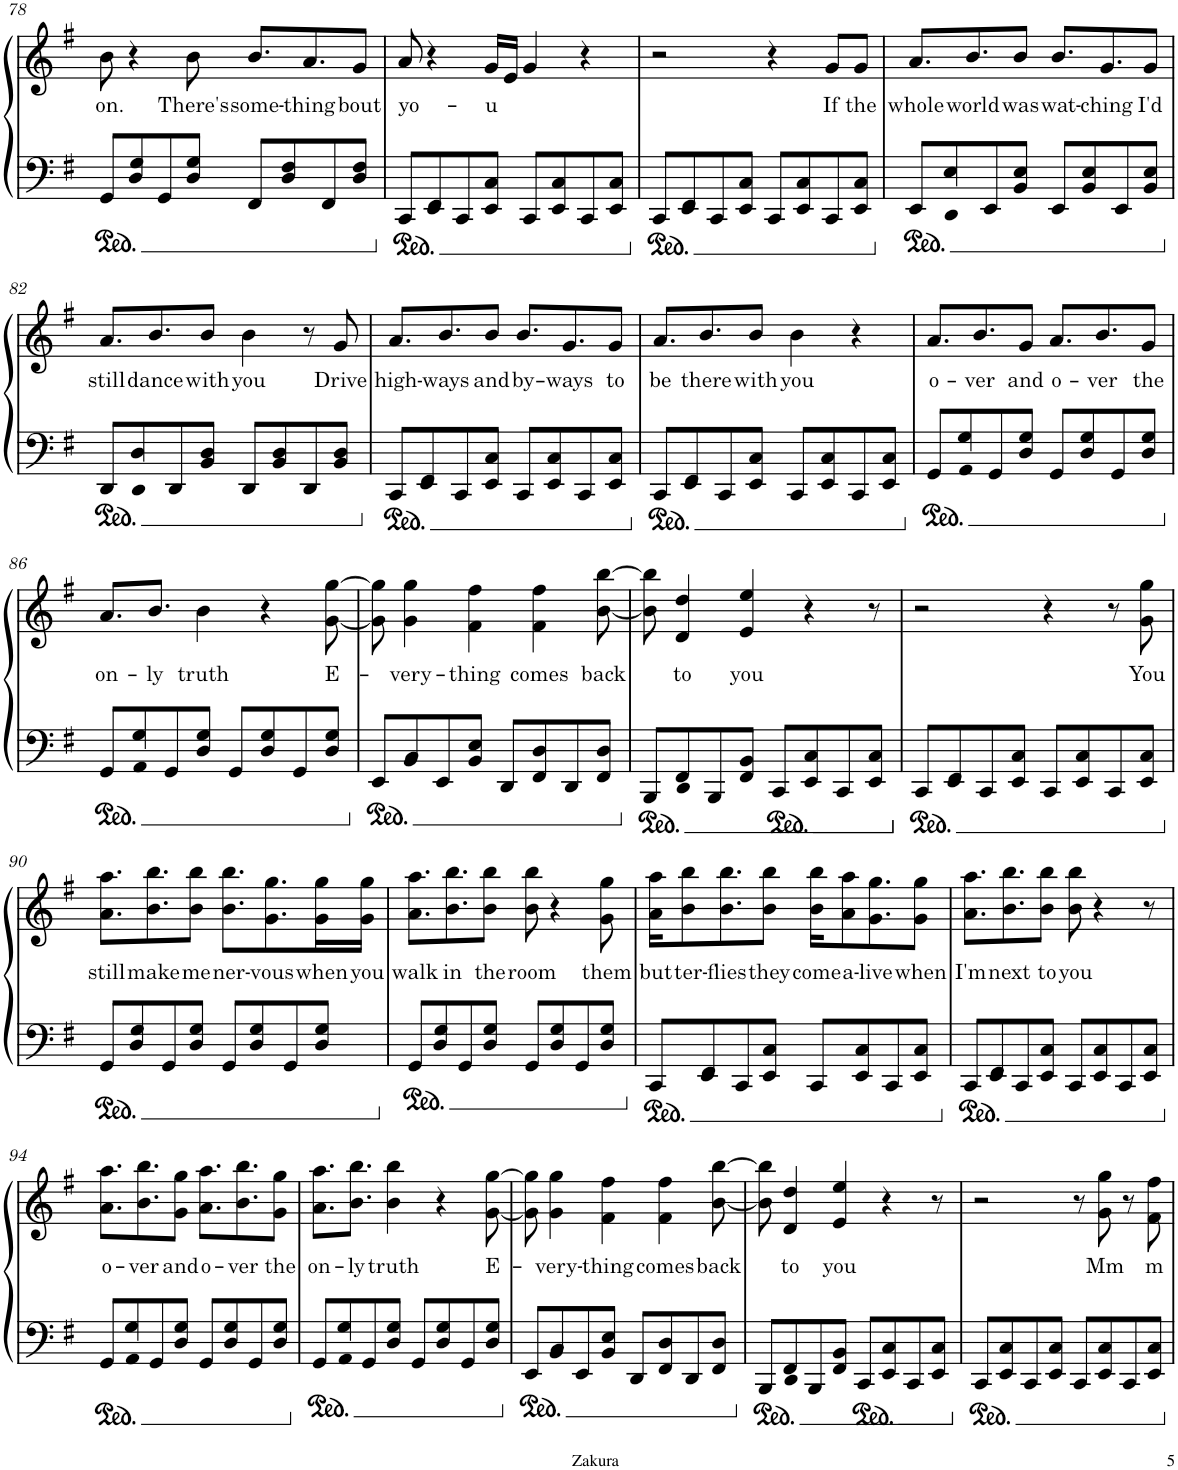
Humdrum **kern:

**kern	**kern	**text
*part1	*part1	*part1
*staff2	*staff1	*staff1
*I"Piano	*	*
*I'Pno.	*	*
!!LO:PB:g=z
*clefF4	*clefG2	*
*k[f#]	*k[f#]	*
*M4/4	*M4/4	*
=78	=78	=78
!	!	!LO:LY:b
8GG/L	8b\	on.
8D/ 8G/	4r	.
8GG/	.	.
!	!	!LO:LY:b
8D/ 8G/J	8b\	There's
!	!	!LO:LY:b
8FF#/L	8.b/L	some-
8D/ 8F#/	.	.
!	!	!LO:LY:b
.	8.a/	-thing
8FF#/	.	.
!	!	!LO:LY:b
8D/ 8F#/J	8g/J	bout
=79	=79	=79
!	!	!LO:LY:b
8CC/L	8a/	yo-
8EE/ 8C/	4r	.
8CC/	.	.
!	!	!LO:LY:b
8EE/ 8C/J	16g/LL	-u
.	16e/JJ	.
8CC/L	4g/	.
8EE/ 8C/	.	.
8CC/	4r	.
8EE/ 8C/J	.	.
=80	=80	=80
8CC/L	2r	.
8EE/ 8C/	.	.
8CC/	.	.
8EE/ 8C/J	.	.
8CC/L	4r	.
8EE/ 8C/	.	.
!	!	!LO:LY:b
8CC/	8g/L	If
!	!	!LO:LY:b
8EE/ 8C/J	8g/J	the
=81	=81	=81
!	!	!LO:LY:b
8EE/L	8.a/L	whole
8BB/ 8E/	.	.
!	!	!LO:LY:b
.	8.b/	world
8EE/	.	.
!	!	!LO:LY:b
8BB/ 8E/J	8b/J	was
!	!	!LO:LY:b
8EE/L	8.b/L	wat-
8BB/ 8E/	.	.
!	!	!LO:LY:b
.	8.g/	-ching
8EE/	.	.
!	!	!LO:LY:b
8BB/ 8E/J	8g/J	I'd
!!LO:LB:g=z
=82	=82	=82
!	!	!LO:LY:b
8DD/L	8.a/L	still
8BB/ 8D/	.	.
!	!	!LO:LY:b
.	8.b/	dance
8DD/	.	.
!	!	!LO:LY:b
8BB/ 8D/J	8b/J	with
!	!	!LO:LY:b
8DD/L	4b\	you
8BB/ 8D/	.	.
8DD/	8r	.
!	!	!LO:LY:b
8BB/ 8D/J	8g/	Drive
=83	=83	=83
!	!	!LO:LY:b
8CC/L	8.a/L	high-
8EE/ 8C/	.	.
!	!	!LO:LY:b
.	8.b/	-ways
8CC/	.	.
!	!	!LO:LY:b
8EE/ 8C/J	8b/J	and
!	!	!LO:LY:b
8CC/L	8.b/L	by-
8EE/ 8C/	.	.
!	!	!LO:LY:b
.	8.g/	-ways
8CC/	.	.
!	!	!LO:LY:b
8EE/ 8C/J	8g/J	to
=84	=84	=84
!	!	!LO:LY:b
8CC/L	8.a/L	be
8EE/ 8C/	.	.
!	!	!LO:LY:b
.	8.b/	there
8CC/	.	.
!	!	!LO:LY:b
8EE/ 8C/J	8b/J	with
!	!	!LO:LY:b
8CC/L	4b\	you
8EE/ 8C/	.	.
8CC/	4r	.
8EE/ 8C/J	.	.
=85	=85	=85
!	!	!LO:LY:b
8GG/L	8.a/L	o-
8D/ 8G/	.	.
!	!	!LO:LY:b
.	8.b/	-ver
8GG/	.	.
!	!	!LO:LY:b
8D/ 8G/J	8g/J	and
!	!	!LO:LY:b
8GG/L	8.a/L	o-
8D/ 8G/	.	.
!	!	!LO:LY:b
.	8.b/	-ver
8GG/	.	.
!	!	!LO:LY:b
8D/ 8G/J	8g/J	the
!!LO:LB:g=z
=86	=86	=86
!	!	!LO:LY:b
8GG/L	8.a/L	on-
8D/ 8G/	.	.
!	!	!LO:LY:b
.	8.b/J	-ly
8GG/	.	.
!	!	!LO:LY:b
8D/ 8G/J	4b\	truth
8GG/L	.	.
8D/ 8G/	4r	.
8GG/	.	.
!	!	!LO:LY:b
8D/ 8G/J	[8g\ [8gg\	E-
=87	=87	=87
8EE/L	8g\] 8gg\]	.
!	!	!LO:LY:b
8BB/ 8E/	4g\ 4gg\	-very-
8EE/	.	.
!	!	!LO:LY:b
8BB/ 8E/J	4f#\ 4ff#\	-thing
8DD/L	.	.
!	!	!LO:LY:b
8FF#/ 8D/	4f#\ 4ff#\	comes
8DD/	.	.
!	!	!LO:LY:b
8FF#/ 8D/J	[8b\ [8bb\	back
=88	=88	=88
8BBB/L	8b\] 8bb\]	.
!	!	!LO:LY:b
8FF#/ 8BB/	4d/ 4dd/	to
8BBB/	.	.
!	!	!LO:LY:b
8FF#/ 8BB/J	4e/ 4ee/	you
8CC/L	.	.
8EE/ 8C/	4r	.
8CC/	.	.
8EE/ 8C/J	8r	.
=89	=89	=89
8CC/L	2r	.
8EE/ 8C/	.	.
8CC/	.	.
8EE/ 8C/J	.	.
8CC/L	4r	.
8EE/ 8C/	.	.
8CC/	8r	.
!	!	!LO:LY:b
8EE/ 8C/J	8g\ 8gg\	You
!!LO:LB:g=z
=90	=90	=90
!	!	!LO:LY:b
8GG/L	8.a\ 8.aa\L	still
8D/ 8G/	.	.
!	!	!LO:LY:b
.	8.b\ 8.bb\	make
8GG/	.	.
!	!	!LO:LY:b
8D/ 8G/J	8b\ 8bb\J	me
!	!	!LO:LY:b
8GG/L	8.b\ 8.bb\L	ner-
8D/ 8G/	.	.
!	!	!LO:LY:b
.	8.g\ 8.gg\	-vous
8GG/	.	.
!	!	!LO:LY:b
8D/ 8G/J	16g\ 16gg\L	when
!	!	!LO:LY:b
.	16g\ 16gg\JJ	you
=91	=91	=91
!	!	!LO:LY:b
8GG/L	8.a\ 8.aa\L	walk
8D/ 8G/	.	.
!	!	!LO:LY:b
.	8.b\ 8.bb\	in
8GG/	.	.
!	!	!LO:LY:b
8D/ 8G/J	8b\ 8bb\J	the
!	!	!LO:LY:b
8GG/L	8b\ 8bb\	room
8D/ 8G/	4r	.
8GG/	.	.
!	!	!LO:LY:b
8D/ 8G/J	8g\ 8gg\	them
=92	=92	=92
!	!	!LO:LY:b
8CC/L	16a\ 16aa\KL	but
!	!	!LO:LY:b
.	8b\ 8bb\	ter-
8EE/ 8C/	.	.
!	!	!LO:LY:b
.	8.b\ 8.bb\	-flies
8CC/	.	.
!	!	!LO:LY:b
8EE/ 8C/J	8b\ 8bb\J	they
!	!	!LO:LY:b
8CC/L	16b\ 16bb\KL	come
!	!	!LO:LY:b
.	8a\ 8aa\	a-
8EE/ 8C/	.	.
!	!	!LO:LY:b
.	8.g\ 8.gg\	-live
8CC/	.	.
!	!	!LO:LY:b
8EE/ 8C/J	8g\ 8gg\J	when
=93	=93	=93
!	!	!LO:LY:b
8CC/L	8.a\ 8.aa\L	I'm
8EE/ 8C/	.	.
!	!	!LO:LY:b
.	8.b\ 8.bb\	next
8CC/	.	.
!	!	!LO:LY:b
8EE/ 8C/J	8b\ 8bb\J	to
!	!	!LO:LY:b
8CC/L	8b\ 8bb\	you
8EE/ 8C/	4r	.
8CC/	.	.
8EE/ 8C/J	8r	.
!!LO:LB:g=z
=94	=94	=94
!	!	!LO:LY:b
8GG/L	8.a\ 8.aa\L	o-
8D/ 8G/	.	.
!	!	!LO:LY:b
.	8.b\ 8.bb\	-ver
8GG/	.	.
!	!	!LO:LY:b
8D/ 8G/J	8g\ 8gg\J	and
!	!	!LO:LY:b
8GG/L	8.a\ 8.aa\L	o-
8D/ 8G/	.	.
!	!	!LO:LY:b
.	8.b\ 8.bb\	-ver
8GG/	.	.
!	!	!LO:LY:b
8D/ 8G/J	8g\ 8gg\J	the
=95	=95	=95
!	!	!LO:LY:b
8GG/L	8.a\ 8.aa\L	on-
8D/ 8G/	.	.
!	!	!LO:LY:b
.	8.b\ 8.bb\J	-ly
8GG/	.	.
!	!	!LO:LY:b
8D/ 8G/J	4b\ 4bb\	truth
8GG/L	.	.
8D/ 8G/	4r	.
8GG/	.	.
!	!	!LO:LY:b
8D/ 8G/J	[8g\ [8gg\	E-
=96	=96	=96
8EE/L	8g\] 8gg\]	.
!	!	!LO:LY:b
8BB/ 8E/	4g\ 4gg\	-very-
8EE/	.	.
!	!	!LO:LY:b
8BB/ 8E/J	4f#\ 4ff#\	-thing
8DD/L	.	.
!	!	!LO:LY:b
8FF#/ 8D/	4f#\ 4ff#\	comes
8DD/	.	.
!	!	!LO:LY:b
8FF#/ 8D/J	[8b\ [8bb\	back
=97	=97	=97
8BBB/L	8b\] 8bb\]	.
!	!	!LO:LY:b
8FF#/ 8BB/	4d/ 4dd/	to
8BBB/	.	.
!	!	!LO:LY:b
8FF#/ 8BB/J	4e/ 4ee/	you
8CC/L	.	.
8EE/ 8C/	4r	.
8CC/	.	.
8EE/ 8C/J	8r	.
=98	=98	=98
8CC/L	2r	.
8EE/ 8C/	.	.
8CC/	.	.
8EE/ 8C/J	.	.
8CC/L	8r	.
!	!	!LO:LY:b
8EE/ 8C/	8g\ 8gg\	Mm
8CC/	8r	.
!	!	!LO:LY:b
8EE/ 8C/J	8f#\ 8ff#\	m
=	=	=
*-	*-	*-
